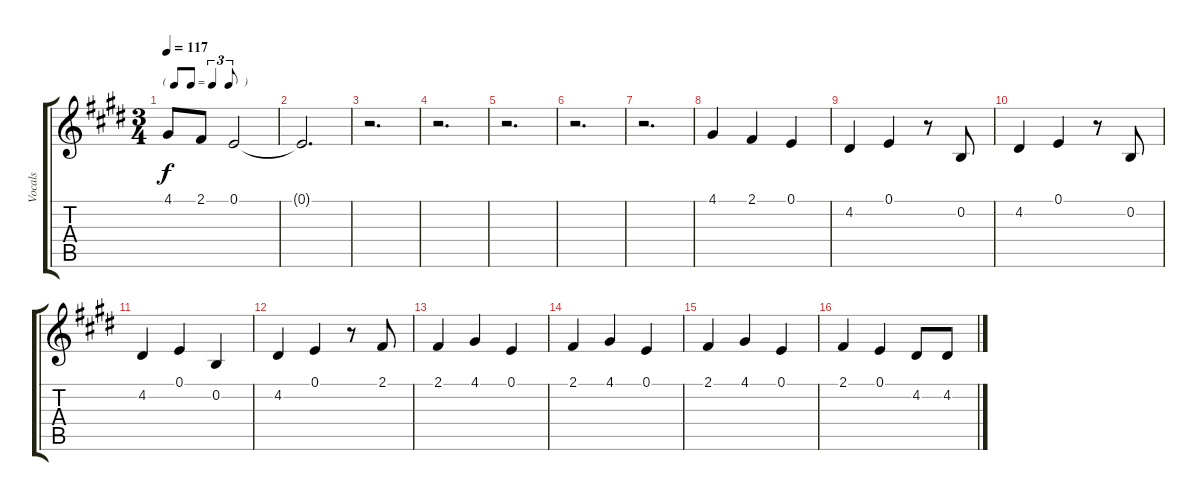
\track ("Vocals" "Vocals") {instrument acousticgrandpiano}
\staff {score tabs}
\tuning (E4 B3 G3 D3 A2 E2) {hide}
\ts (3 4)
\tf triplet8th
\tempo 117
\clef g2
\ks e
4.1.8{dy f} 2.1.8 0.1.2 |
0.1{t}.2{d} |
r.2{d} |
r.2{d} |
r.2{d} |
r.2{d} |
r.2{d} |
4.1.4 2.1.4 0.1.4 |
4.2.4 0.1.4 r.8 0.2.8 |
4.2.4 0.1.4 r.8 0.2.8 |
4.2.4 0.1.4 0.2.4 |
4.2.4 0.1.4 r.8 2.1.8 |
2.1.4 4.1.4 0.1.4 |
2.1.4 4.1.4 0.1.4 |
2.1.4 4.1.4 0.1.4 |
2.1.4 0.1.4 4.2.8 4.2.8
